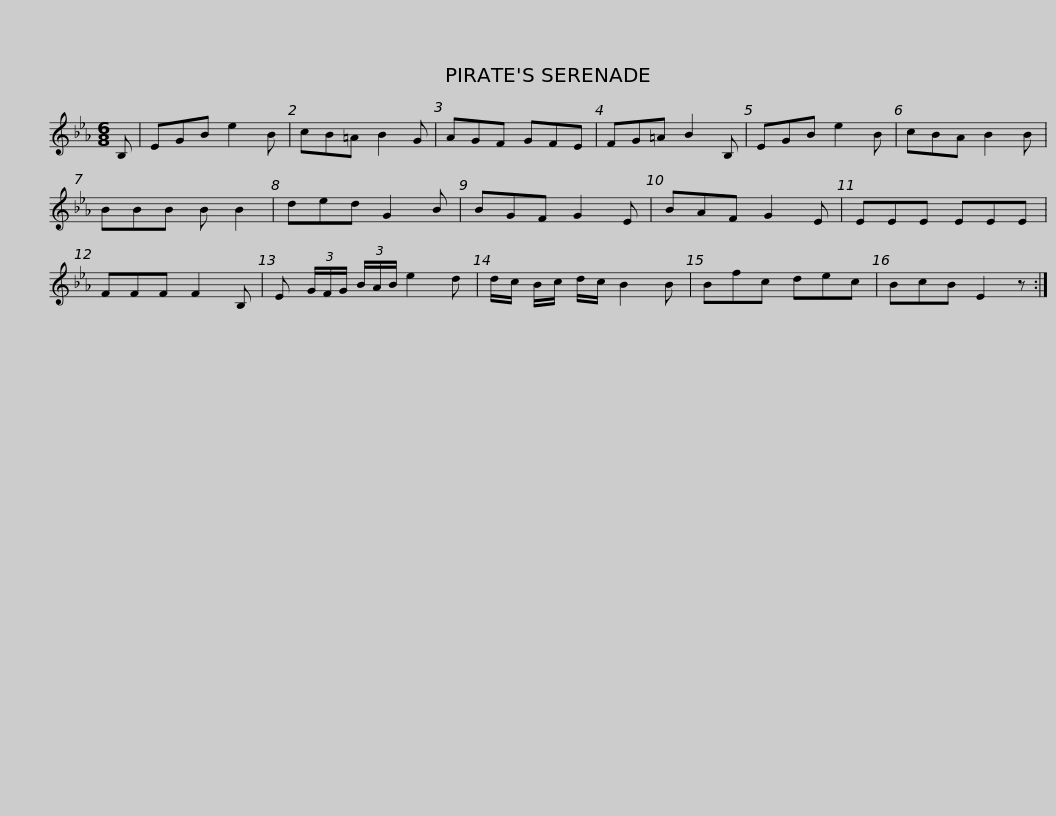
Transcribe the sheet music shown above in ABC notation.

X:1
L:1/8
M:6/8
I:linebreak $
K:Eb
V:1 treble
V:1
 B, | EGB e2 B | cB=A B2 G | AGF GFE | FG=A B2 B, | %5
 EGB e2 B | cBA B2 B | BBB B B2 |$ ded G2 B | BGF G2 E | %10
 BAF G2 E | EEE EEE | FFF F2 B, | E (3G/F/G/ (3B/A/B/ e2 d | d/c/ B/c/ d/c/ B2 B |$ %15
 Bfc dec | BcB E2 z :| %17
